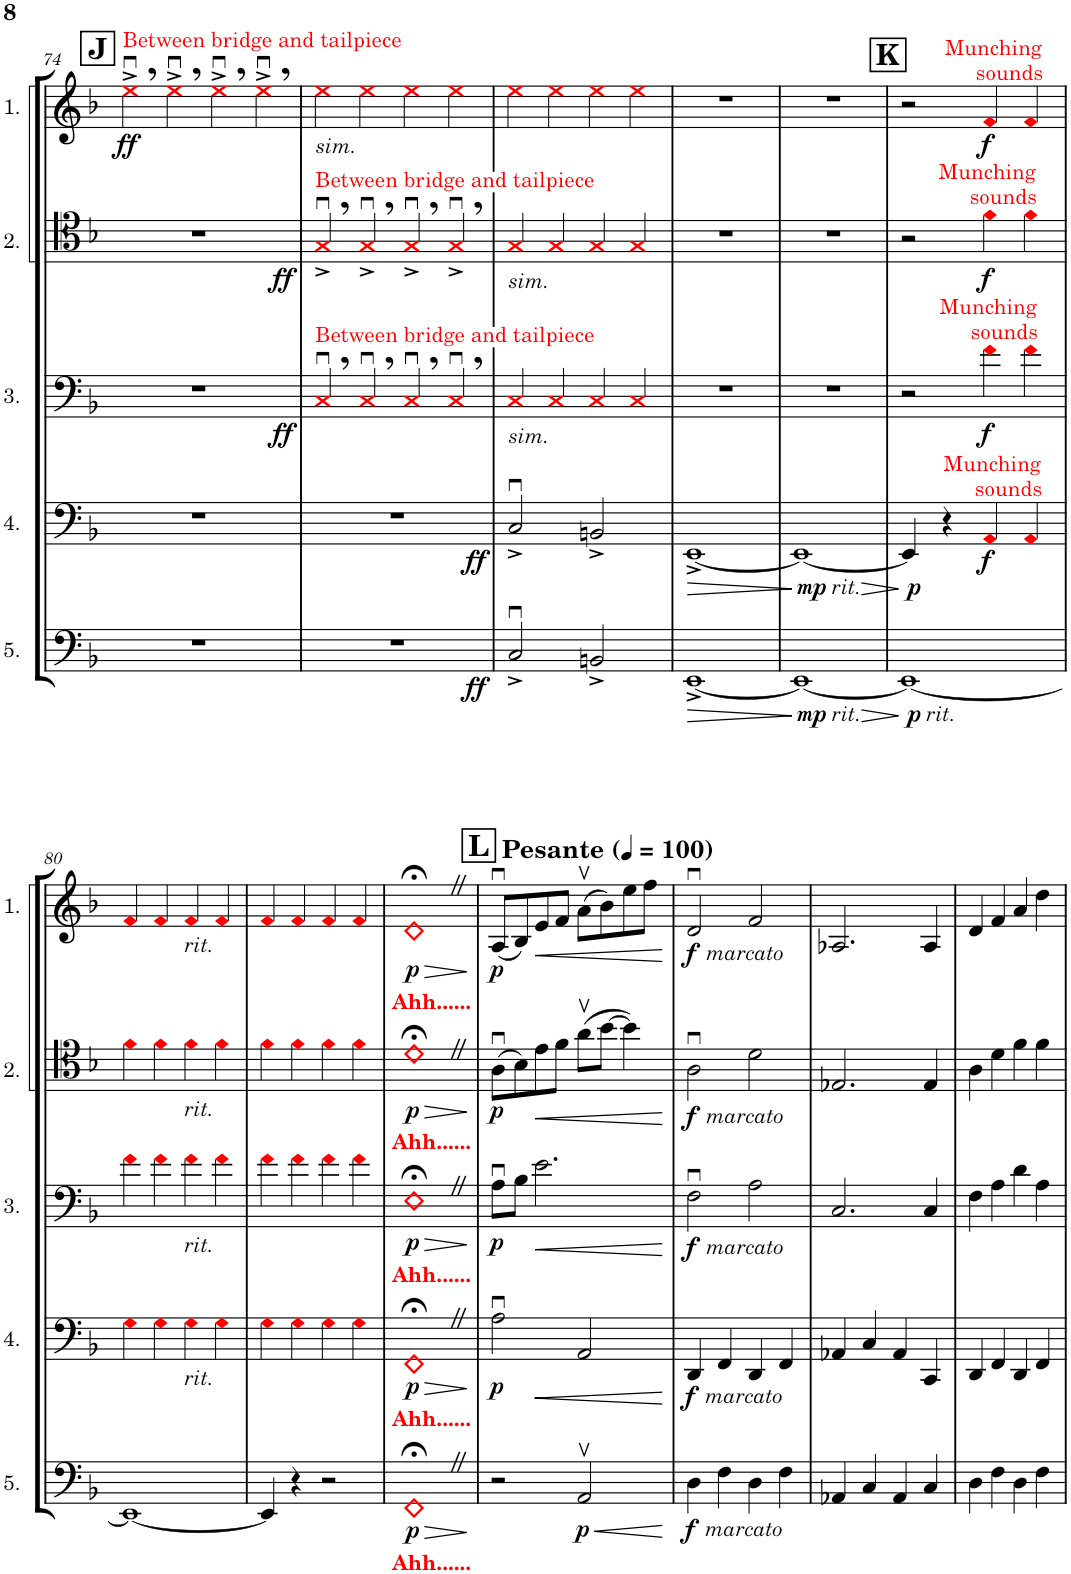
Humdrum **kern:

**kern	**text	**dynam	**kern	**text	**dynam	**kern	**text	**dynam	**kern	**text	**dynam	**kern	**text	**dynam
*part5	*part5	*part5	*part4	*part4	*part4	*part3	*part3	*part3	*part2	*part2	*part2	*part1	*part1	*part1
*staff5	*staff5	*staff5	*staff4	*staff4	*staff4	*staff3	*staff3	*staff3	*staff2	*staff2	*staff2	*staff1	*staff1	*staff1
*I"Cello 5	*	*	*I"Cello 4	*	*	*I"Cello 3	*	*	*I"Cello 2	*	*	*I"Cello 1	*	*
!!LO:PB:g=z
*clefF4	*	*	*clefF4	*	*	*clefF4	*	*	*clefC4	*	*	*clefG2	*	*
*k[b-]	*	*	*k[b-]	*	*	*k[b-]	*	*	*k[b-]	*	*	*k[b-]	*	*
*M4/4	*	*	*M4/4	*	*	*M4/4	*	*	*M4/4	*	*	*M4/4	*	*
!!LO:REH:place=s1:a:B:cj:fs=14:t=J
=74	=74	=74	=74	=74	=74	=74	=74	=74	=74	=74	=74	=74	=74	=74
!	!	!	!	!	!	!	!	!	!	!	!	!LO:TX:a:color=#FF0000:t=Between bridge and tailpiece	!	!
!	!	!	!	!	!	!	!	!LO:DY:b	!	!	!LO:DY:b	!	!	!LO:DY:b
1r	.	.	1r	.	.	1r	.	ff	1r	.	ff	4eeu^,i\	.	ff
.	.	.	.	.	.	.	.	.	.	.	.	4eeu^,i\	.	.
.	.	.	.	.	.	.	.	.	.	.	.	4eeu^,i\	.	.
.	.	.	.	.	.	.	.	.	.	.	.	4eeu^,i\	.	.
=75	=75	=75	=75	=75	=75	=75	=75	=75	=75	=75	=75	=75	=75	=75
!	!	!	!	!	!	!	!	!	!	!	!	!LO:TX:b:i:t=sim.	!	!
!	!	!	!	!	!	!	!	!	!LO:TX:a:color=#FF0000:t=Between bridge and tailpiece	!	!	!	!	!
!	!	!	!	!	!	!LO:TX:a:color=#FF0000:t=Between bridge and tailpiece	!	!	!	!	!	!	!	!
1r	.	.	1r	.	.	4Cu,i/	.	.	4Gu^,i/	.	.	4eei\	.	.
.	.	.	.	.	.	4Cu,i/	.	.	4Gu^,i/	.	.	4eei\	.	.
.	.	.	.	.	.	4Cu,i/	.	.	4Gu^,i/	.	.	4eei\	.	.
.	.	.	.	.	.	4Cu,i/	.	.	4Gu^,i/	.	.	4eei\	.	.
=76	=76	=76	=76	=76	=76	=76	=76	=76	=76	=76	=76	=76	=76	=76
!	!	!	!	!	!	!	!	!	!LO:TX:b:i:t=sim.	!	!	!	!	!
!	!	!	!	!	!	!LO:TX:b:i:t=sim.	!	!	!	!	!	!	!	!
!	!	!LO:DY:b	!	!	!LO:DY:b	!	!	!	!	!	!	!	!	!
2Cu^/	.	ff	2Cu^/	.	ff	4Ci/	.	.	4Gi/	.	.	4eei\	.	.
.	.	.	.	.	.	4Ci/	.	.	4Gi/	.	.	4eei\	.	.
2BBn^/	.	.	2BBn^/	.	.	4Ci/	.	.	4Gi/	.	.	4eei\	.	.
.	.	.	.	.	.	4Ci/	.	.	4Gi/	.	.	4eei\	.	.
=77	=77	=77	=77	=77	=77	=77	=77	=77	=77	=77	=77	=77	=77	=77
!	!	!LO:HP:b	!	!	!LO:HP:b	!	!	!	!	!	!	!	!	!
[1EE^	.	>	[1EE^	.	>	1r	.	.	1r	.	.	1r	.	.
=78	=78	=78	=78	=78	=78	=78	=78	=78	=78	=78	=78	=78	=78	=78
*^	*	*	*^	*	*	*	*	*	*	*	*	*	*	*
1EE_	8ryy	.	.	1EE_	8ryy	.	.	1r	.	.	1r	.	.	1r	.	.
!	!	!	!LO:DY:b	!	!	!	!	!	!	!	!	!	!	!	!	!
!	!	!	!LO:DY:n=1:b	!	!	!	!LO:DY:b	!	!	!	!	!	!	!	!	!
!	!	!	!	!	!	!	!LO:DY:n=1:b	!	!	!	!	!	!	!	!	!
.	2..ryy	.	mp other-dynamics	.	2..ryy	.	mp other-dynamics	.	.	.	.	.	.	.	.	.
.	.	.	]	.	.	.	]	.	.	.	.	.	.	.	.	.
!!LO:REH:place=s1:a:B:cj:fs=14:t=K
=79	=79	=79	=79	=79	=79	=79	=79	=79	=79	=79	=79	=79	=79	=79	=79	=79
!	!	!	!	!	!	!	!	!	!	!	!	!	!	!LO:TX:a:color=#FF0000:t=Munching	!	!
!	!	!	!	!	!	!	!	!	!	!	!	!	!	!LO:TX:a:t=sounds	!	!
!	!	!	!	!	!	!	!	!	!	!	!LO:TX:a:color=#FF0000:t=Munching	!	!	!	!	!
!	!	!	!	!	!	!	!	!	!	!	!LO:TX:a:t=sounds	!	!	!	!	!
!	!	!	!	!	!	!	!	!LO:TX:a:color=#FF0000:t=Munching	!	!	!	!	!	!	!	!
!	!	!	!	!	!	!	!	!LO:TX:a:t=sounds	!	!	!	!	!	!	!	!
!	!	!	!	!LO:TX:a:color=#FF0000:t=Munching	!	!	!	!	!	!	!	!	!	!	!	!
!	!	!	!	!LO:TX:a:t=sounds	!	!	!	!	!	!	!	!	!	!	!	!
!	!	!	!LO:HP:b	!	!	!	!LO:HP:b	!	!	!	!	!	!	!	!	!
1EE_	8ryy	.	>	4EE/]	8ryy	.	>	2r	.	.	2r	.	.	2r	.	.
!	!	!	!LO:DY:b	!	!	!	!	!	!	!	!	!	!	!	!	!
!	!	!	!LO:DY:n=1:b	!	!	!	!LO:DY:b	!	!	!	!	!	!	!	!	!
.	2..ryy	.	p other-dynamics	.	2..ryy	.	p	.	.	.	.	.	.	.	.	.
.	.	.	.	4r	.	.	]	.	.	.	.	.	.	.	.	.
!	!	!	!	!LO:N:head=diamond	!	!	!LO:DY:b	!LO:N:head=diamond	!	!LO:DY:b	!LO:N:head=diamond	!	!LO:DY:b	!LO:N:head=diamond	!	!LO:DY:b
.	.	.	.	4AAi/	.	.	f	4fi\	.	f	4fi\	.	f	4fi/	.	f
!	!	!	!	!LO:N:head=diamond	!	!	!	!LO:N:head=diamond	!	!	!LO:N:head=diamond	!	!	!LO:N:head=diamond	!	!
.	.	.	.	4AAi/	.	.	.	4fi\	.	.	4fi\	.	.	4fi/	.	.
.	.	.	]	.	.	.	.	.	.	.	.	.	.	.	.	.
!!LO:LB:g=z
=80	=80	=80	=80	=80	=80	=80	=80	=80	=80	=80	=80	=80	=80	=80	=80	=80
!	!	!	!	!LO:N:head=diamond	!	!	!	!LO:N:head=diamond	!	!	!LO:N:head=diamond	!	!	!LO:N:head=diamond	!	!
*v	*v	*	*	*	*	*	*	*	*	*	*	*	*	*	*	*
*	*	*	*v	*v	*	*	*	*	*	*	*	*	*	*	*
1EE_	.	.	4Gi\	.	.	4fi\	.	.	4fi\	.	.	4fi/	.	.
!	!	!	!LO:N:head=diamond	!	!	!LO:N:head=diamond	!	!	!LO:N:head=diamond	!	!	!LO:N:head=diamond	!	!
.	.	.	4Gi\	.	.	4fi\	.	.	4fi\	.	.	4fi/	.	.
!	!	!	!	!	!	!	!	!	!	!	!	!LO:TX:b:i:t=rit.	!	!
!	!	!	!	!	!	!	!	!	!LO:TX:b:i:t=rit.	!	!	!	!	!
!	!	!	!	!	!	!LO:TX:b:i:t=rit.	!	!	!	!	!	!	!	!
!	!	!	!LO:TX:b:i:t=rit.	!	!	!	!	!	!	!	!	!	!	!
!	!	!	!LO:N:head=diamond	!	!	!LO:N:head=diamond	!	!	!LO:N:head=diamond	!	!	!LO:N:head=diamond	!	!
.	.	.	4Gi\	.	.	4fi\	.	.	4fi\	.	.	4fi/	.	.
!	!	!	!LO:N:head=diamond	!	!	!LO:N:head=diamond	!	!	!LO:N:head=diamond	!	!	!LO:N:head=diamond	!	!
.	.	.	4Gi\	.	.	4fi\	.	.	4fi\	.	.	4fi/	.	.
=81	=81	=81	=81	=81	=81	=81	=81	=81	=81	=81	=81	=81	=81	=81
!	!	!	!LO:N:head=diamond	!	!	!LO:N:head=diamond	!	!	!LO:N:head=diamond	!	!	!LO:N:head=diamond	!	!
4EE/]	.	.	4Gi\	.	.	4fi\	.	.	4fi\	.	.	4fi/	.	.
!	!	!	!LO:N:head=diamond	!	!	!LO:N:head=diamond	!	!	!LO:N:head=diamond	!	!	!LO:N:head=diamond	!	!
4r	.	.	4Gi\	.	.	4fi\	.	.	4fi\	.	.	4fi/	.	.
!	!	!	!LO:N:head=diamond	!	!	!LO:N:head=diamond	!	!	!LO:N:head=diamond	!	!	!LO:N:head=diamond	!	!
2r	.	.	4Gi\	.	.	4fi\	.	.	4fi\	.	.	4fi/	.	.
!	!	!	!LO:N:head=diamond	!	!	!LO:N:head=diamond	!	!	!LO:N:head=diamond	!	!	!LO:N:head=diamond	!	!
.	.	.	4Gi\	.	.	4fi\	.	.	4fi\	.	.	4fi/	.	.
=82	=82	=82	=82	=82	=82	=82	=82	=82	=82	=82	=82	=82	=82	=82
!	!LO:LY:b:color=#FF0000	!LO:HP:b	!	!LO:LY:b:color=#FF0000	!LO:HP:b	!	!LO:LY:b:color=#FF0000	!LO:HP:b	!	!LO:LY:b:color=#FF0000	!LO:HP:b	!	!LO:LY:b:color=#FF0000	!LO:HP:b
!	!	!LO:DY:n=1:b	!	!	!	!	!	!	!	!	!	!	!	!
!	!	!LO:DY:n=2:b	!	!	!LO:DY:n=1:b	!	!	!	!	!	!	!	!	!
!	!	!	!	!	!LO:DY:n=2:b	!	!	!LO:DY:n=1:b	!	!	!	!	!	!
!	!	!	!	!	!	!	!	!LO:DY:n=2:b	!	!	!LO:DY:n=1:b	!	!	!
!	!	!	!	!	!	!	!	!	!	!	!LO:DY:n=2:b	!	!	!LO:DY:n=1:b
!	!	!	!	!	!	!	!	!	!	!	!	!	!	!LO:DY:n=2:b
1FF;<Zi	Ahh......	> p other-dynamics	1FF;<Zi	Ahh......	> p other-dynamics	1E;<Zi	Ahh......	> p other-dynamics	1d;<Zi	Ahh......	> p other-dynamics	1d;<Zi	Ahh......	> p other-dynamics
.	.	]	.	.	]	.	.	]	.	.	]	.	.	]
=83	=83	=83	=83	=83	=83	=83	=83	=83	=83	=83	=83	=83	=83	=83
!!LO:REH:place=s1:a:B:cj:fs=14:t=L
*	*	*	*	*	*	*	*	*	*	*	*	*MM100	*	*
!	!	!	!	!	!	!	!	!	!	!	!	!LO:TX:a:B:t=Pesante	!	!
!	!	!	!	!	!LO:DY:b	!	!	!LO:DY:b	!	!	!LO:DY:b	!	!	!LO:DY:b
2r	.	.	2Au\	.	p	8Au\L	.	p	(8Au\L	.	p	(8Au/L	.	p
.	.	.	.	.	.	8B-\J	.	.	8B-\)	.	.	8B-/)	.	.
!	!	!	!	!	!	!	!	!LO:HP:b	!	!	!LO:HP:b	!	!	!LO:HP:b
.	.	.	.	.	.	2.e\	.	<	8e\	.	<	8e/	.	<
.	.	.	.	.	.	.	.	.	8f\J	.	.	8f/J	.	.
!	!	!LO:HP:b	!	!	!LO:HP:b	!	!	!	!	!	!	!	!	!
!	!	!LO:DY:n=1:b	!	!	!	!	!	!	!	!	!	!	!	!
!	!	!LO:DY:n=2:b	!	!	!	!	!	!	!	!	!	!	!	!
2AAv/	.	< p other-dynamics	2AA/	.	<	.	.	.	(8av\L	.	.	(8av\L	.	.
.	.	.	.	.	.	.	.	.	[8b-\J	.	.	8b-\)	.	.
.	.	.	.	.	.	.	.	.	4b-\])	.	.	8ee\	.	.
.	.	.	.	.	.	.	.	.	.	.	.	8ff\J	.	.
.	.	[	.	.	[	.	.	[	.	.	[	.	.	[
=84	=84	=84	=84	=84	=84	=84	=84	=84	=84	=84	=84	=84	=84	=84
!	!	!LO:DY:b	!	!	!	!	!	!	!	!	!	!	!	!
!	!	!LO:DY:n=1:b	!	!	!LO:DY:b	!	!	!	!	!	!	!	!	!
!	!	!	!	!	!LO:DY:n=1:b	!	!	!LO:DY:b	!	!	!	!	!	!
!	!	!	!	!	!	!	!	!LO:DY:n=1:b	!	!	!LO:DY:b	!	!	!
!	!	!	!	!	!	!	!	!	!	!	!LO:DY:n=1:b	!	!	!LO:DY:b
!	!	!	!	!	!	!	!	!	!	!	!	!	!	!LO:DY:n=1:b
4D\	.	f other-dynamics	4DD/	.	f other-dynamics	2Fu\	.	f other-dynamics	2Au\	.	f other-dynamics	2du/	.	f other-dynamics
4F\	.	.	4FF/	.	.	.	.	.	.	.	.	.	.	.
4D\	.	.	4DD/	.	.	2A\	.	.	2d\	.	.	2f/	.	.
4F\	.	.	4FF/	.	.	.	.	.	.	.	.	.	.	.
=85	=85	=85	=85	=85	=85	=85	=85	=85	=85	=85	=85	=85	=85	=85
4AA-X/	.	.	4AA-X/	.	.	2.C/	.	.	2.E-X/	.	.	2.A-X/	.	.
4C/	.	.	4C/	.	.	.	.	.	.	.	.	.	.	.
4AA-/	.	.	4AA-/	.	.	.	.	.	.	.	.	.	.	.
4C/	.	.	4CC/	.	.	4C/	.	.	4E-/	.	.	4A-/	.	.
=86	=86	=86	=86	=86	=86	=86	=86	=86	=86	=86	=86	=86	=86	=86
4D\	.	.	4DD/	.	.	4F\	.	.	4A\	.	.	4d/	.	.
4F\	.	.	4FF/	.	.	4A\	.	.	4d\	.	.	4f/	.	.
4D\	.	.	4DD/	.	.	4d\	.	.	4f\	.	.	4a/	.	.
4F\	.	.	4FF/	.	.	4A\	.	.	4f\	.	.	4dd\	.	.
=	=	=	=	=	=	=	=	=	=	=	=	=	=	=
*-	*-	*-	*-	*-	*-	*-	*-	*-	*-	*-	*-	*-	*-	*-
